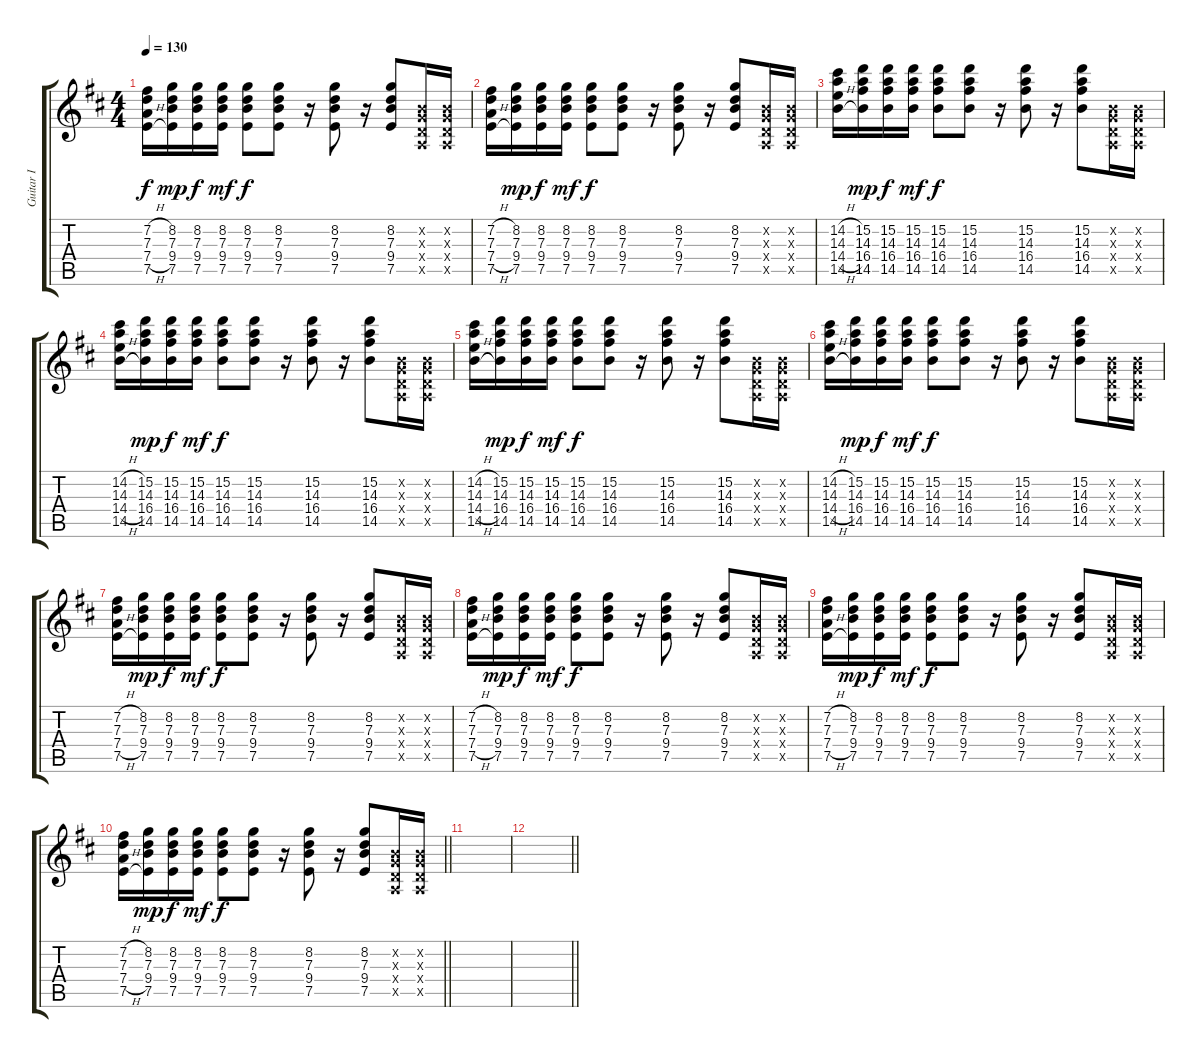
\track ("Guitar I" "Guitar I") {instrument electricguitarjazz}
\staff {score tabs}
\tuning (E4 B3 G3 D3 A2 E2) {hide}
\ts (4 4)
\tempo 130
\clef g2
\ks d
(7.2{h} 7.3{h} 7.4{h} 7.5{h}).16{dy f} (8.2 7.3 9.4 7.5).16{dy mp} (8.2 7.3 9.4 7.5).16{dy f} (8.2 7.3 9.4 7.5).16{dy mf} (8.2 7.3 9.4 7.5).8{dy f} (8.2 7.3 9.4 7.5).8 r.16 (8.2 7.3 9.4 7.5).8 r.16 (8.2 7.3 9.4 7.5).8 (0.2{x} 0.3{x} 0.4{x} 0.5{x}).16 (0.2{x} 0.3{x} 0.4{x} 0.5{x}).16 |
(7.2{h} 7.3{h} 7.4{h} 7.5{h}).16 (8.2 7.3 9.4 7.5).16{dy mp} (8.2 7.3 9.4 7.5).16{dy f} (8.2 7.3 9.4 7.5).16{dy mf} (8.2 7.3 9.4 7.5).8{dy f} (8.2 7.3 9.4 7.5).8 r.16 (8.2 7.3 9.4 7.5).8 r.16 (8.2 7.3 9.4 7.5).8 (0.2{x} 0.3{x} 0.4{x} 0.5{x}).16 (0.2{x} 0.3{x} 0.4{x} 0.5{x}).16 |
(14.2{h} 14.3{h} 14.4{h} 14.5{h}).16 (15.2 14.3 16.4 14.5).16{dy mp} (15.2 14.3 16.4 14.5).16{dy f} (15.2 14.3 16.4 14.5).16{dy mf} (15.2 14.3 16.4 14.5).8{dy f} (15.2 14.3 16.4 14.5).8 r.16 (15.2 14.3 16.4 14.5).8 r.16 (15.2 14.3 16.4 14.5).8 (0.2{x} 0.3{x} 0.4{x} 0.5{x}).16 (0.2{x} 0.3{x} 0.4{x} 0.5{x}).16 |
(14.2{h} 14.3{h} 14.4{h} 14.5{h}).16 (15.2 14.3 16.4 14.5).16{dy mp} (15.2 14.3 16.4 14.5).16{dy f} (15.2 14.3 16.4 14.5).16{dy mf} (15.2 14.3 16.4 14.5).8{dy f} (15.2 14.3 16.4 14.5).8 r.16 (15.2 14.3 16.4 14.5).8 r.16 (15.2 14.3 16.4 14.5).8 (0.2{x} 0.3{x} 0.4{x} 0.5{x}).16 (0.2{x} 0.3{x} 0.4{x} 0.5{x}).16 |
(14.2{h} 14.3{h} 14.4{h} 14.5{h}).16 (15.2 14.3 16.4 14.5).16{dy mp} (15.2 14.3 16.4 14.5).16{dy f} (15.2 14.3 16.4 14.5).16{dy mf} (15.2 14.3 16.4 14.5).8{dy f} (15.2 14.3 16.4 14.5).8 r.16 (15.2 14.3 16.4 14.5).8 r.16 (15.2 14.3 16.4 14.5).8 (0.2{x} 0.3{x} 0.4{x} 0.5{x}).16 (0.2{x} 0.3{x} 0.4{x} 0.5{x}).16 |
(14.2{h} 14.3{h} 14.4{h} 14.5{h}).16 (15.2 14.3 16.4 14.5).16{dy mp} (15.2 14.3 16.4 14.5).16{dy f} (15.2 14.3 16.4 14.5).16{dy mf} (15.2 14.3 16.4 14.5).8{dy f} (15.2 14.3 16.4 14.5).8 r.16 (15.2 14.3 16.4 14.5).8 r.16 (15.2 14.3 16.4 14.5).8 (0.2{x} 0.3{x} 0.4{x} 0.5{x}).16 (0.2{x} 0.3{x} 0.4{x} 0.5{x}).16 |
(7.2{h} 7.3{h} 7.4{h} 7.5{h}).16 (8.2 7.3 9.4 7.5).16{dy mp} (8.2 7.3 9.4 7.5).16{dy f} (8.2 7.3 9.4 7.5).16{dy mf} (8.2 7.3 9.4 7.5).8{dy f} (8.2 7.3 9.4 7.5).8 r.16 (8.2 7.3 9.4 7.5).8 r.16 (8.2 7.3 9.4 7.5).8 (0.2{x} 0.3{x} 0.4{x} 0.5{x}).16 (0.2{x} 0.3{x} 0.4{x} 0.5{x}).16 |
(7.2{h} 7.3{h} 7.4{h} 7.5{h}).16 (8.2 7.3 9.4 7.5).16{dy mp} (8.2 7.3 9.4 7.5).16{dy f} (8.2 7.3 9.4 7.5).16{dy mf} (8.2 7.3 9.4 7.5).8{dy f} (8.2 7.3 9.4 7.5).8 r.16 (8.2 7.3 9.4 7.5).8 r.16 (8.2 7.3 9.4 7.5).8 (0.2{x} 0.3{x} 0.4{x} 0.5{x}).16 (0.2{x} 0.3{x} 0.4{x} 0.5{x}).16 |
(7.2{h} 7.3{h} 7.4{h} 7.5{h}).16 (8.2 7.3 9.4 7.5).16{dy mp} (8.2 7.3 9.4 7.5).16{dy f} (8.2 7.3 9.4 7.5).16{dy mf} (8.2 7.3 9.4 7.5).8{dy f} (8.2 7.3 9.4 7.5).8 r.16 (8.2 7.3 9.4 7.5).8 r.16 (8.2 7.3 9.4 7.5).8 (0.2{x} 0.3{x} 0.4{x} 0.5{x}).16 (0.2{x} 0.3{x} 0.4{x} 0.5{x}).16 |
\barLineRight lightlight
(7.2{h} 7.3{h} 7.4{h} 7.5{h}).16 (8.2 7.3 9.4 7.5).16{dy mp} (8.2 7.3 9.4 7.5).16{dy f} (8.2 7.3 9.4 7.5).16{dy mf} (8.2 7.3 9.4 7.5).8{dy f} (8.2 7.3 9.4 7.5).8 r.16 (8.2 7.3 9.4 7.5).8 r.16 (8.2 7.3 9.4 7.5).8 (0.2{x} 0.3{x} 0.4{x} 0.5{x}).16 (0.2{x} 0.3{x} 0.4{x} 0.5{x}).16 |
|
\barLineRight lightlight
